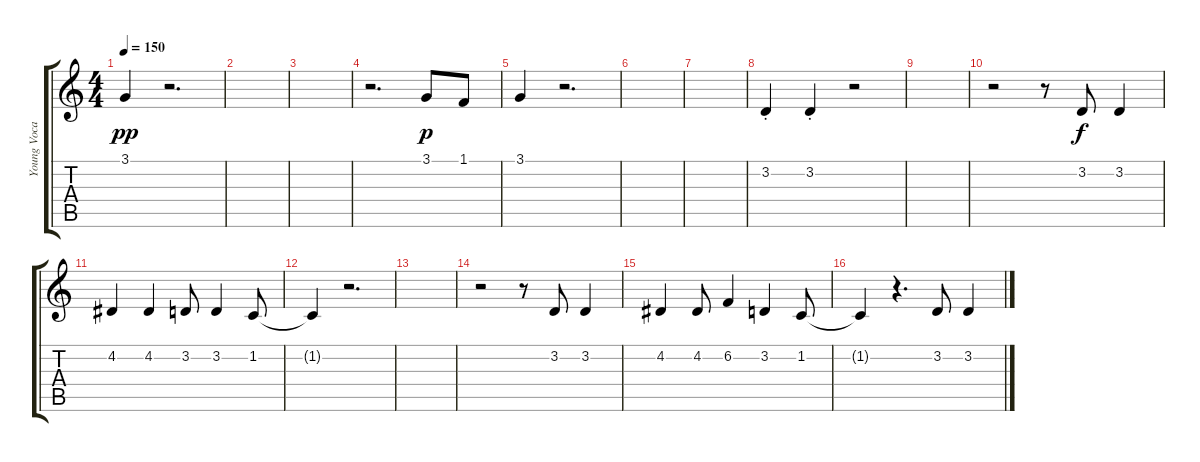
\track ("Young Vocals" "Young Voca") {instrument clarinet}
\staff {score tabs}
\tuning (E4 B3 G3 D3 A2 E2) {hide}
\ts (4 4)
\tempo 150
\clef g2
\ks c
3.1.4{dy pp} r.2{d} |
|
|
r.2{d} 3.1.8{dy p} 1.1.8 |
3.1.4 r.2{d} |
|
|
3.2{st}.4 3.2{st}.4 r.2 |
|
r.2 r.8 3.2.8{dy f} 3.2.4 |
4.2.4 4.2.4 3.2.8 3.2.4 1.2.8 |
1.2{t}.4 r.2{d} |
|
r.2 r.8 3.2.8 3.2.4 |
4.2.4 4.2.8 6.2.4 3.2.4 1.2.8 |
1.2{t}.4 r.4{d} 3.2.8 3.2.4
